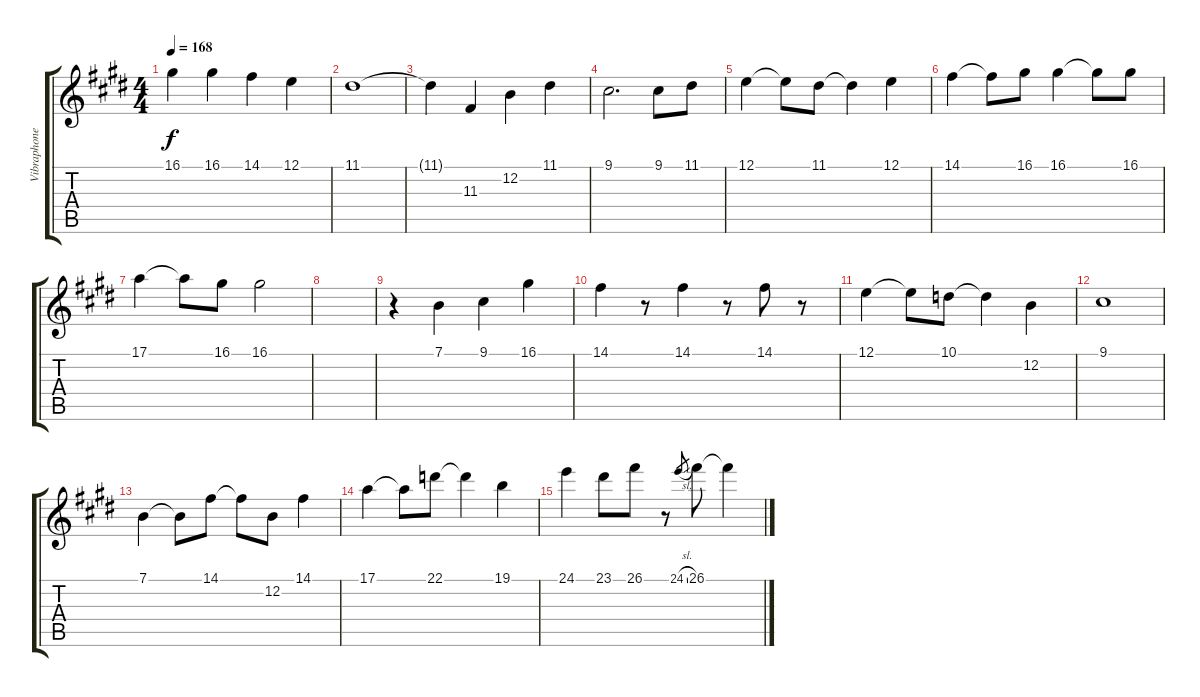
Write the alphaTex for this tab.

\track ("Vibraphone" "Vibraphone") {instrument vibraphone}
\staff {score tabs}
\tuning (E4 B3 G3 D3 A2 E2) {hide}
\ts (4 4)
\tempo 168
\clef g2
\ks e
16.1{t}.4{dy f} 16.1.4 14.1.4 12.1.4 |
11.1.1 |
11.1{t}.4 11.3.4 12.2.4 11.1.4 |
9.1.2{d} 9.1.8 11.1.8 |
12.1.4 12.1{t}.8 11.1.8 11.1{t}.4 12.1.4 |
14.1.4 14.1{t}.8 16.1.8 16.1.4 16.1{t}.8 16.1.8 |
17.1.4 17.1{t}.8 16.1.8 16.1.2 |
|
r.4 7.1.4 9.1.4 16.1.4 |
14.1.4 r.8 14.1.4 r.8 14.1.8 r.8 |
12.1.4 12.1{t}.8 10.1.8 10.1{t}.4 12.2.4 |
9.1.1 |
7.1.4 7.1{t}.8 14.1.8 14.1{t}.8 12.2.8 14.1.4 |
17.1.4 17.1{t}.8 22.1.8 22.1{t}.4 19.1.4 |
24.1.4 23.1.8 26.1.8 r.8 24.1{sl}.8{gr} 26.1.8 26.1{t}.4
